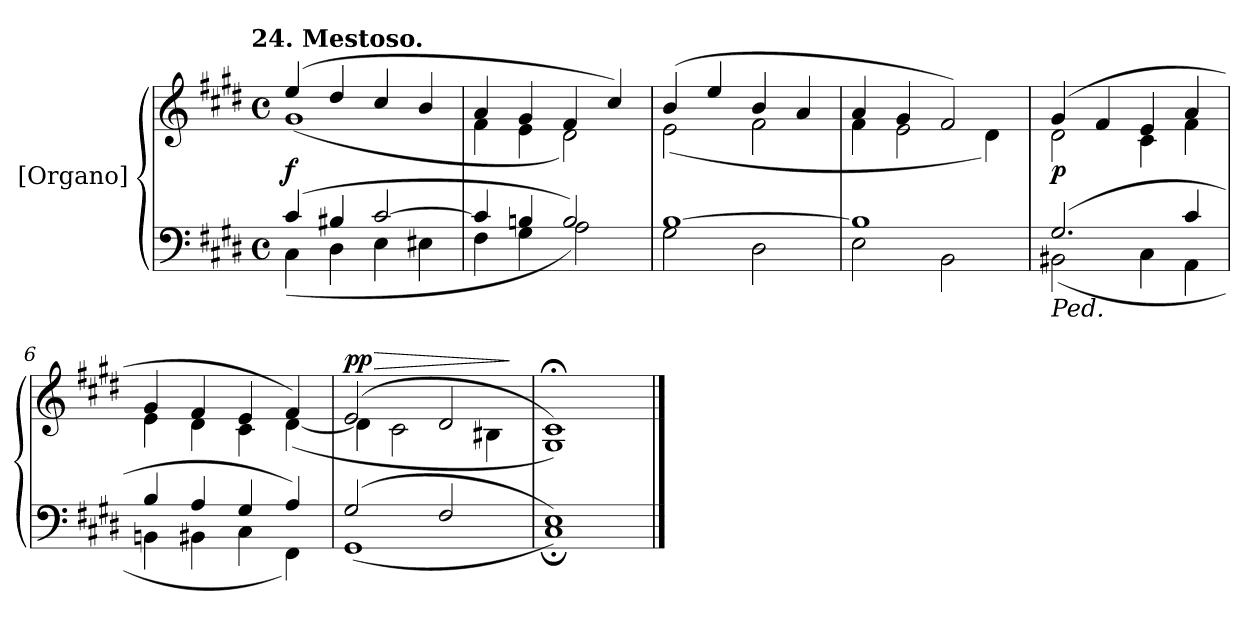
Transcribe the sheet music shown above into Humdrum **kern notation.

**kern	**kern	**dynam
*part2	*part1	*part1
*staff2	*staff1	*staff1
*I"[Organo]	*	*
*clefF4	*clefG2	*
*k[f#c#g#d#]	*k[f#c#g#d#]	*
!!LO:TX:omd:t=24. Mestoso.
*M4/4	*M4/4	*
*met(c)	*met(c)	*
=1	=1	=1
*^	*^	*
(4c#/	(4C#\	(4ee/	(1g#\	f
4B#X/	4D#\	4dd#/	.	.
[2c#/	4E\	4cc#/	.	.
.	4E#X\	4b/	.	.
=2	=2	=2	=2	=2
4c#/]	4F#\	4a/	4f#\	.
4Bn/	4G#\	4g#/	4e\	.
2B/)	2A\)	4f#/	2d#\)	.
.	.	4cc#/)	.	.
=3	=3	=3	=3	=3
[1B/	2G#\	(4b/	(2e\	.
.	.	4ee/	.	.
.	2D#\	4b/	2f#\	.
.	.	4a/	.	.
=4	=4	=4	=4	=4
1B/]	2E\	4a/	4f#\	.
.	.	4g#/	2e\	.
.	2BB\	2f#/)	.	.
.	.	.	4d#\)	.
=5	=5	=5	=5	=5
!LO:TX:b:i:t=Ped.	!	!	!	!
(2.G#/	(2BB#X\	(4g#/	2d#\	p
.	.	4f#/	.	.
.	4C#\	4e/	4c#\	.
4c#/	4AA\	4a/	4f#\	.
=6	=6	=6	=6	=6
4B/	4BBn\	4g#/	4e\	.
4A/	4BB#X\	4f#/	4d#\	.
4G#/	4C#\	4e/	4c#\	.
4A/)	4FF#\)	4f#/)	([4d#\	.
=7	=7	=7	=7	=7
!	!	!	!	!LO:HP:a
!	!	!	!	!LO:DY:n=1:a
(2G#/	(1GG#\	(2e/	4d#\]	> pp
.	.	.	2c#\	.
2F#/	.	2d#/	.	.
.	.	.	4B#X\	.
*v	*v	*	*	*
*	*v	*v	*
.	.	]
=8	=8	=8
*^	*^	*
1E/)	1C#;<\)	1c#;</)	1G#\)	.
*v	*v	*	*	*
*	*v	*v	*
==	==	==
*-	*-	*-
